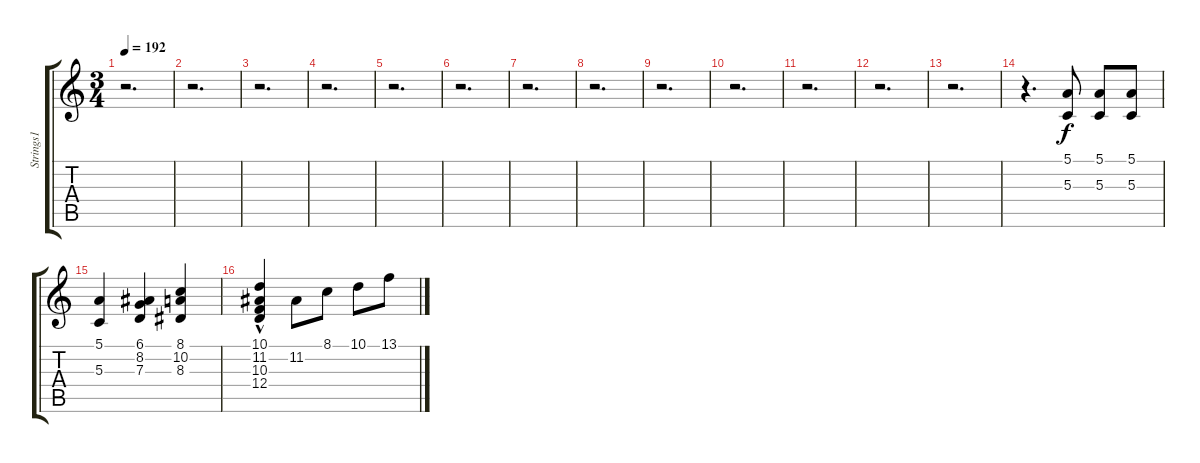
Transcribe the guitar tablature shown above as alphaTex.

\track ("Strings1" "Strings1") {instrument pad7halo}
\staff {score tabs}
\tuning (E4 B3 G3 D3 A2 E2) {hide}
\ts (3 4)
\tempo 192
\clef g2
\ks c
r.2{d dy f} |
r.2{d} |
r.2{d} |
r.2{d} |
r.2{d} |
r.2{d} |
r.2{d} |
r.2{d} |
r.2{d} |
r.2{d} |
r.2{d} |
r.2{d} |
r.2{d} |
r.4{d} (5.1 5.3).8 (5.1 5.3).8 (5.1 5.3).8 |
(5.1 5.3).4 (6.1 8.2 7.3).4 (8.1 10.2 8.3).4 |
(10.1 11.2 10.3{hac} 12.4{hac}).4 11.2.8 8.1.8 10.1.8 13.1.8
